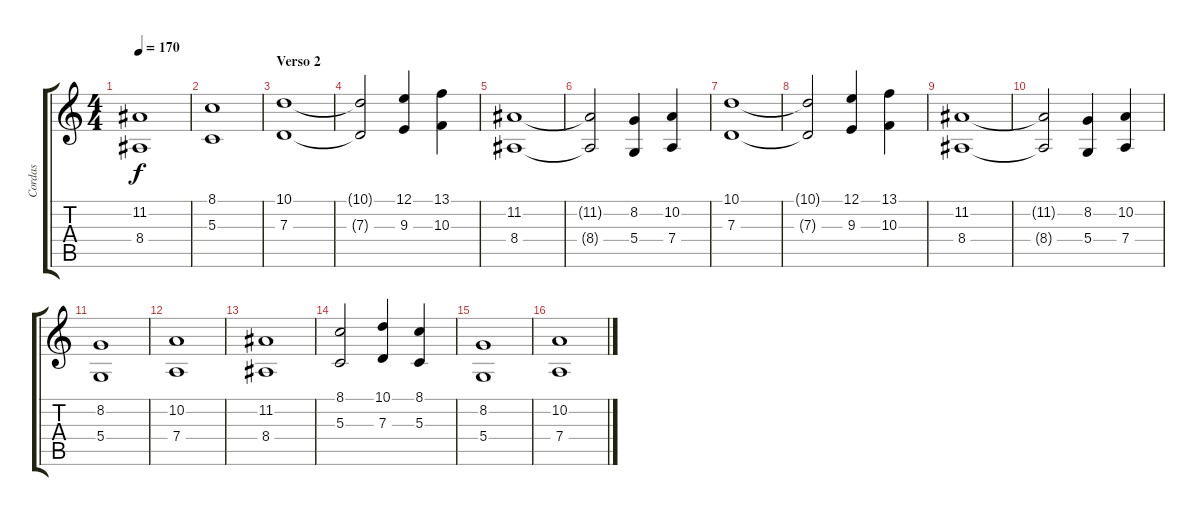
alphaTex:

\track ("Cordas" "Cordas") {instrument stringensemble1}
\staff {score tabs}
\tuning (E4 B3 G3 D3 A2 E2) {hide}
\ts (4 4)
\tempo 170
\clef g2
\ks c
(11.2 8.4).1{dy f} |
(8.1 5.3).1 |
\section ("" "Verso 2")
(10.1 7.3).1 |
(10.1{t} 7.3{t}).2 (12.1 9.3).4 (13.1 10.3).4 |
(11.2 8.4).1 |
(11.2{t} 8.4{t}).2 (8.2 5.4).4 (10.2 7.4).4 |
(10.1 7.3).1 |
(10.1{t} 7.3{t}).2 (12.1 9.3).4 (13.1 10.3).4 |
(11.2 8.4).1 |
(11.2{t} 8.4{t}).2 (8.2 5.4).4 (10.2 7.4).4 |
(8.2 5.4).1 |
(10.2 7.4).1 |
(11.2 8.4).1 |
(8.1 5.3).2 (10.1 7.3).4 (8.1 5.3).4 |
(8.2 5.4).1 |
(10.2 7.4).1
